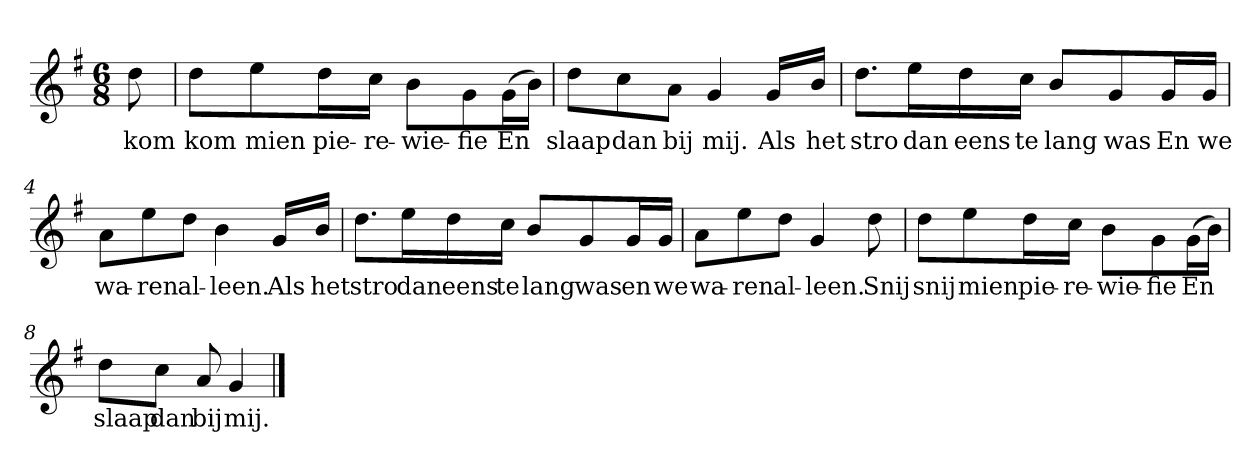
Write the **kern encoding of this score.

**kern	**text
*part1	*part1
*staff1	*staff1
*clefG2	*
*k[f#]	*
*G:	*
*M6/8	*
*MM120	*
=	=
8dd	kom
=1	=1
8dd\L	kom
8ee\	mien
16dd\L	pie-
16cc\JJ	-re-
8b\L	-wie-
8g\	-fie
(16g\L	En
16b\JJ)	.
=2	=2
8dd\L	slaap
8cc\	dan
8a\J	bij
4g	mij.
16g/LL	Als
16b/JJ	het
=3	=3
8.dd\L	stro
16ee\L	dan
16dd\	eens
16cc\JJ	te
8b/L	lang
8g/	was
16g/L	En
16g/JJ	we
=4	=4
8a\L	wa-
8ee\	-ren
8dd\J	al-
4b	-leen.
16g/LL	Als
16b/JJ	het
=5	=5
8.dd\L	stro
16ee\L	dan
16dd\	eens
16cc\JJ	te
8b/L	lang
8g/	was
16g/L	en
16g/JJ	we
=6	=6
8a\L	wa-
8ee\	-ren
8dd\J	al-
4g	-leen.
8dd	Snij
=7	=7
8dd\L	snij
8ee\	mien
16dd\L	pie-
16cc\JJ	-re-
8b\L	-wie-
8g\	-fie
(16g\L	En
16b\JJ)	.
=8	=8
8dd\L	slaap
8cc\J	dan
8a	bij
4g	mij.
==	==
*-	*-
